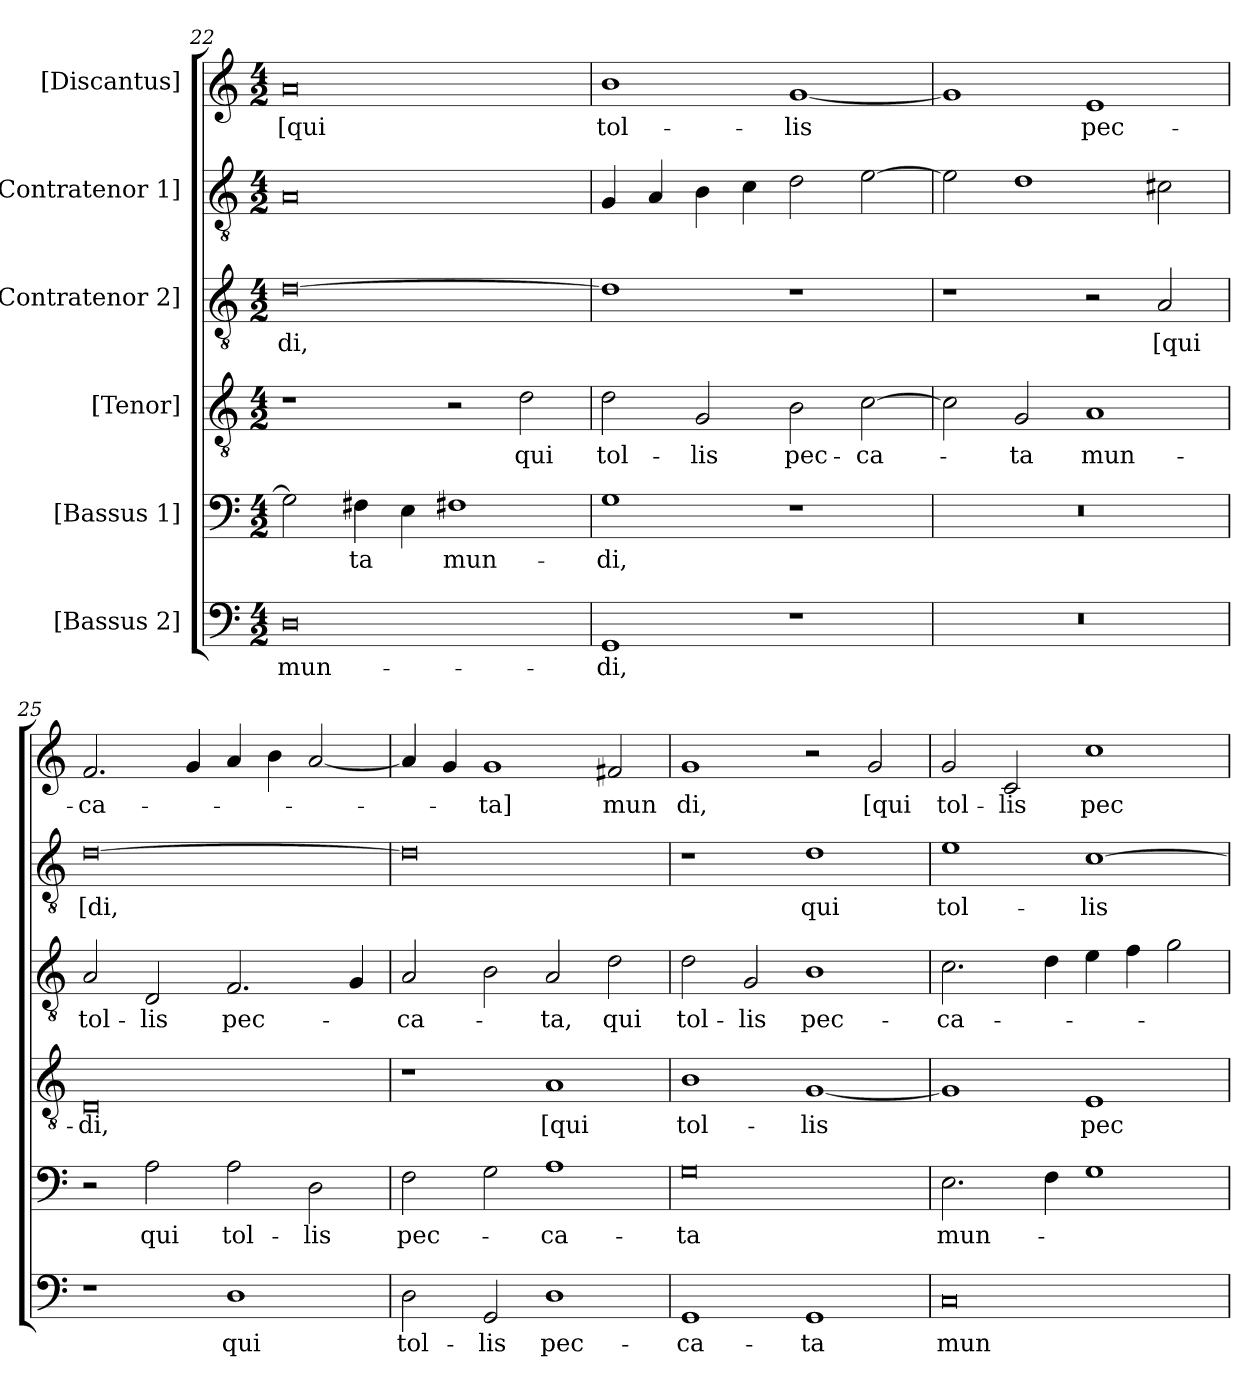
**kern	**text	**kern	**text	**kern	**text	**kern	**text	**kern	**text	**kern	**text
*part6	*part6	*part5	*part5	*part4	*part4	*part3	*part3	*part2	*part2	*part1	*part1
*staff6	*staff6	*staff5	*staff5	*staff4	*staff4	*staff3	*staff3	*staff2	*staff2	*staff1	*staff1
*I"[Bassus 2]	*	*I"[Bassus 1]	*	*I"[Tenor]	*	*I"[Contratenor 2]	*	*I"[Contratenor 1]	*	*I"[Discantus]	*
*clefF4	*	*clefF4	*	*clefGv2	*	*clefGv2	*	*clefGv2	*	*clefG2	*
*k[]	*	*k[]	*	*k[]	*	*k[]	*	*k[]	*	*k[]	*
*M4/2	*	*M4/2	*	*M4/2	*	*M4/2	*	*M4/2	*	*M4/2	*
=22	=22	=22	=22	=22	=22	=22	=22	=22	=22	=22	=22
0D\	mun-	2G\]	.	1r	.	[0d\	-di,	0A/	.	0a/	[qui
.	.	4F#X\	-ta	.	.	.	.	.	.	.	.
.	.	4E\	.	.	.	.	.	.	.	.	.
.	.	1F#X\	mun-	2r	.	.	.	.	.	.	.
.	.	.	.	2d\	qui	.	.	.	.	.	.
=23	=23	=23	=23	=23	=23	=23	=23	=23	=23	=23	=23
1GG/	-di,	1G\	-di,	2d\	tol-	1d\]	.	4G/	.	1b\	tol-
.	.	.	.	.	.	.	.	4A/	.	.	.
.	.	.	.	2G/	-lis	.	.	4B\	.	.	.
.	.	.	.	.	.	.	.	4c\	.	.	.
1r	.	1r	.	2B\	pec-	1r	.	2d\	.	[1g/	-lis
.	.	.	.	[2c\	-ca-	.	.	[2e\	.	.	.
=24	=24	=24	=24	=24	=24	=24	=24	=24	=24	=24	=24
0r	.	0r	.	2c\]	.	1r	.	2e\]	.	1g/]	.
.	.	.	.	2G/	-ta	.	.	1d\	.	.	.
.	.	.	.	1A/	mun-	2r	.	.	.	1e/	pec-
.	.	.	.	.	.	2A/	[qui	2c#X\	.	.	.
=25	=25	=25	=25	=25	=25	=25	=25	=25	=25	=25	=25
1r	.	2r	.	0D/	-di,	2A/	tol-	[0d\	-[di,	2.f/	-ca-
.	.	2A\	qui	.	.	2D/	-lis	.	.	.	.
.	.	.	.	.	.	.	.	.	.	4g/	.
1D\	qui	2A\	tol-	.	.	2.F/	pec-	.	.	4a/	.
.	.	.	.	.	.	.	.	.	.	4b\	.
.	.	2D\	-lis	.	.	.	.	.	.	[2a/	.
.	.	.	.	.	.	4G/	.	.	.	.	.
=26	=26	=26	=26	=26	=26	=26	=26	=26	=26	=26	=26
2D\	tol-	2F\	pec-	1r	.	2A/	-ca-	0d\]	.	4a/]	.
.	.	.	.	.	.	.	.	.	.	4g/	.
2GG/	-lis	2G\	.	.	.	2B\	.	.	.	1g/	-ta]
1D\	pec-	1A\	-ca-	1A/	[qui	2A/	-ta,	.	.	.	.
.	.	.	.	.	.	2d\	qui	.	.	2f#X/	mun
=27	=27	=27	=27	=27	=27	=27	=27	=27	=27	=27	=27
1GG/	-ca-	0G\	-ta	1B\	tol-	2d\	tol-	1r	.	1g/	di,
.	.	.	.	.	.	2G/	-lis	.	.	.	.
1GG/	-ta	.	.	[1G/	-lis	1B\	pec-	1d\	qui	2r	.
.	.	.	.	.	.	.	.	.	.	2g/	[qui
=28	=28	=28	=28	=28	=28	=28	=28	=28	=28	=28	=28
0C/	mun-	2.E\	mun-	1G/]	.	2.c\	-ca-	1e\	tol-	2g/	tol-
.	.	.	.	.	.	.	.	.	.	2c/	-lis
.	.	4F\	.	.	.	4d\	.	.	.	.	.
.	.	1G\	.	1E/	pec-	4e\	.	[1c\	-lis	1cc\	pec-
.	.	.	.	.	.	4f\	.	.	.	.	.
.	.	.	.	.	.	2g\	.	.	.	.	.
=	=	=	=	=	=	=	=	=	=	=	=
*-	*-	*-	*-	*-	*-	*-	*-	*-	*-	*-	*-
